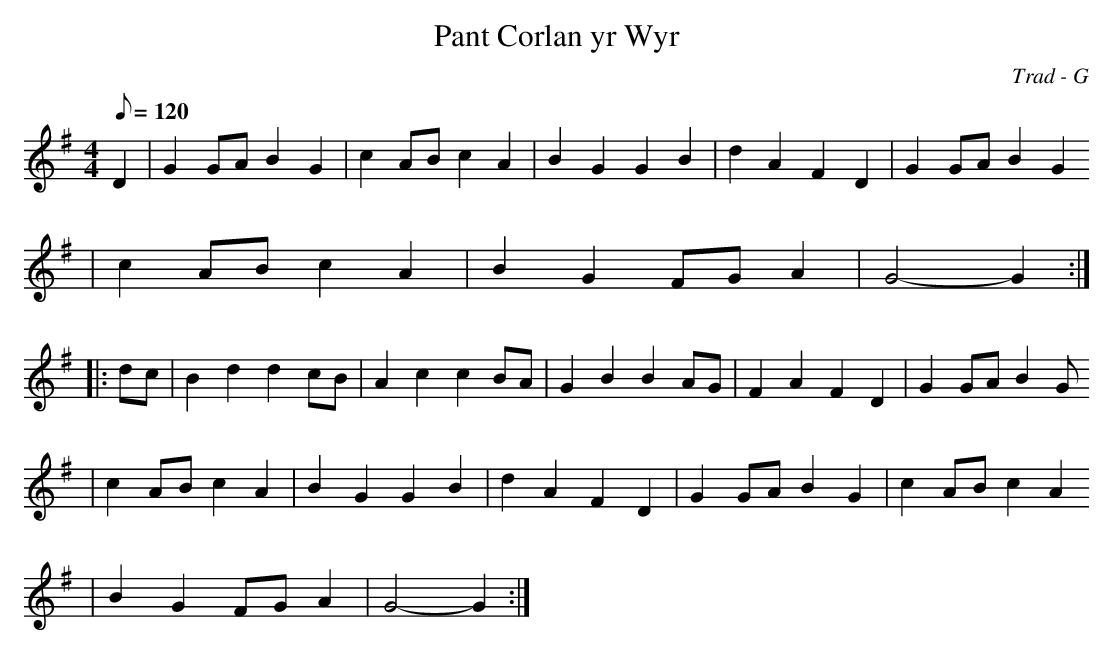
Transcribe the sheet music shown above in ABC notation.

X:1
T:Pant Corlan yr Wyr
M:4/4
L:1/8
Q:120
C:Trad - G
K:G
D2 | G2 GA B2 G2 | c2 AB c2 A2 | B2 G2 G2 B2 | d2 A2 F2 D2 | G2 GA B2 G2
| c2 AB c2 A2 | B2 G2 FG A2 |  G4-G2 :|
|: dc | B2 d2 d2 cB | A2c2 c2 BA | G2 B2 B2 AG | F2A2F2 D2 | G2 GA B2 G
2 | c2 AB c2 A2 | B2 G2 G2 B2 | d2 A2 F2 D2 | G2 GA B2 G2 | c2 AB c2 A2
| B2 G2 FG A2 | G4-G2 :|
